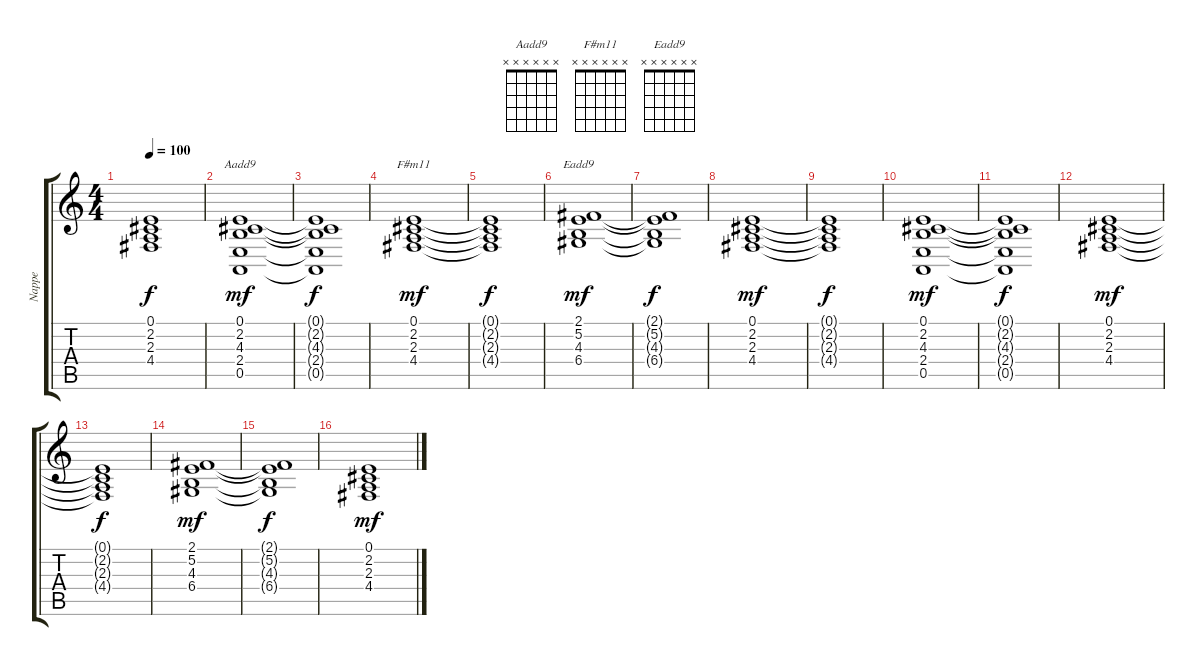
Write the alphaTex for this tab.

\track ("Nappe" "Nappe") {instrument synthstrings1}
\staff {score tabs}
\tuning (E4 B3 G3 D3 A2 E2) {hide}
\chord ("Aadd9" x x x x x x) {firstfret 0}
\chord ("F#m11" x x x x x x) {firstfret 0}
\chord ("Eadd9" x x x x x x) {firstfret 0}
\ts (4 4)
\tempo 100
\clef g2
\ks c
(0.1{t} 2.2{t} 2.3{t} 4.4{t}).1{dy f} |
(0.1 2.2 4.3 2.4 0.5).1{ch "Aadd9" dy mf} |
(0.1{t} 2.2{t} 4.3{t} 2.4{t} 0.5{t}).1{dy f} |
(0.1 2.2 2.3 4.4).1{ch "F#m11" dy mf} |
(0.1{t} 2.2{t} 2.3{t} 4.4{t}).1{dy f} |
(2.1 5.2 4.3 6.4).1{ch "Eadd9" dy mf} |
(2.1{t} 5.2{t} 4.3{t} 6.4{t}).1{dy f} |
(0.1 2.2 2.3 4.4).1{dy mf} |
(0.1{t} 2.2{t} 2.3{t} 4.4{t}).1{dy f} |
(0.1 2.2 4.3 2.4 0.5).1{dy mf} |
(0.1{t} 2.2{t} 4.3{t} 2.4{t} 0.5{t}).1{dy f} |
(0.1 2.2 2.3 4.4).1{dy mf} |
(0.1{t} 2.2{t} 2.3{t} 4.4{t}).1{dy f} |
(2.1 5.2 4.3 6.4).1{dy mf} |
(2.1{t} 5.2{t} 4.3{t} 6.4{t}).1{dy f} |
(0.1 2.2 2.3 4.4).1{dy mf}
